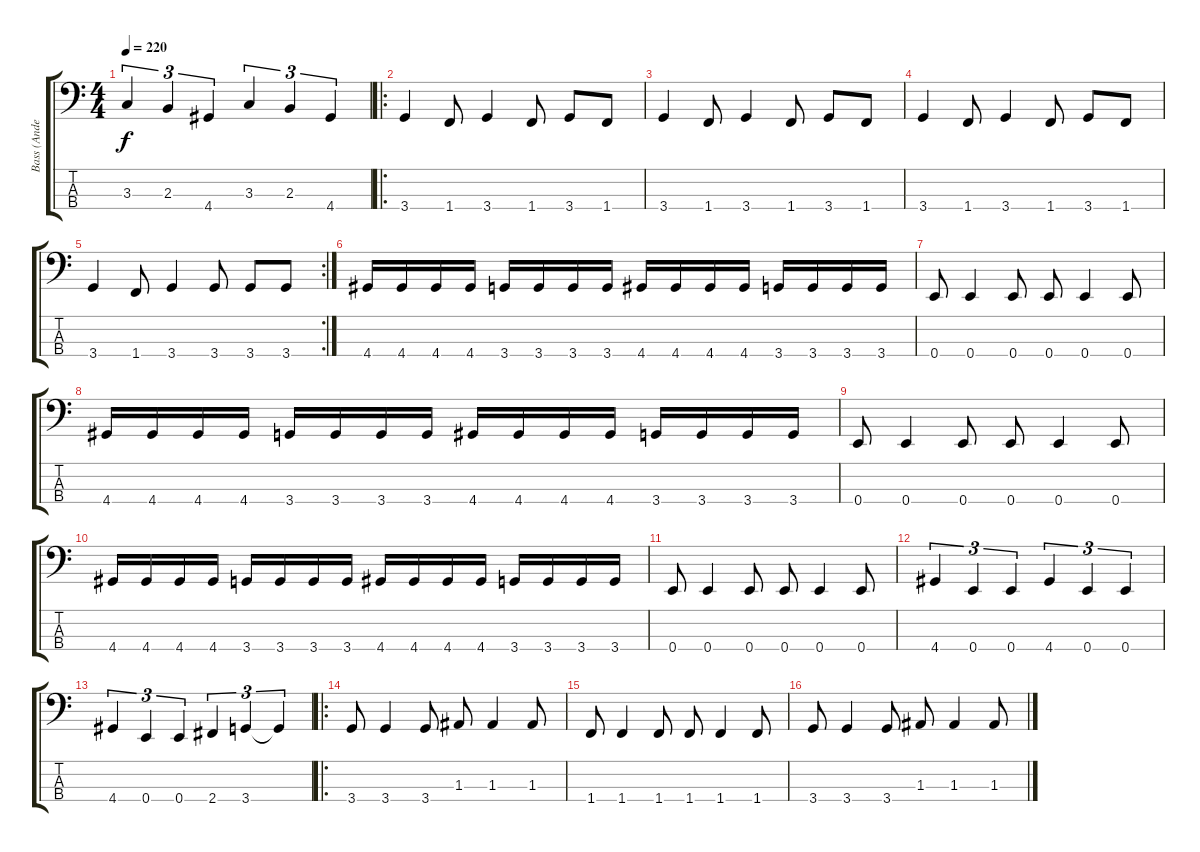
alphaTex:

\track ("Bass (Ande)" "Bass (Ande") {instrument electricbasspick}
\staff {score tabs}
\tuning (G2 D2 A1 E1) {hide}
\ts (4 4)
\tempo 220
\clef f4
\ks c
3.3.4{tu (3 2) dy f} 2.3.4{tu (3 2)} 4.4.4{tu (3 2)} 3.3.4{tu (3 2)} 2.3.4{tu (3 2)} 4.4.4{tu (3 2)} |
\ro
3.4.4 1.4.8 3.4.4 1.4.8 3.4.8 1.4.8 |
3.4.4 1.4.8 3.4.4 1.4.8 3.4.8 1.4.8 |
3.4.4 1.4.8 3.4.4 1.4.8 3.4.8 1.4.8 |
\rc 2
3.4.4 1.4.8 3.4.4 3.4.8 3.4.8 3.4.8 |
4.4.16 4.4.16 4.4.16 4.4.16 3.4.16 3.4.16 3.4.16 3.4.16 4.4.16 4.4.16 4.4.16 4.4.16 3.4.16 3.4.16 3.4.16 3.4.16 |
0.4.8 0.4.4 0.4.8 0.4.8 0.4.4 0.4.8 |
4.4.16 4.4.16 4.4.16 4.4.16 3.4.16 3.4.16 3.4.16 3.4.16 4.4.16 4.4.16 4.4.16 4.4.16 3.4.16 3.4.16 3.4.16 3.4.16 |
0.4.8 0.4.4 0.4.8 0.4.8 0.4.4 0.4.8 |
4.4.16 4.4.16 4.4.16 4.4.16 3.4.16 3.4.16 3.4.16 3.4.16 4.4.16 4.4.16 4.4.16 4.4.16 3.4.16 3.4.16 3.4.16 3.4.16 |
0.4.8 0.4.4 0.4.8 0.4.8 0.4.4 0.4.8 |
4.4.4{tu (3 2)} 0.4.4{tu (3 2)} 0.4.4{tu (3 2)} 4.4.4{tu (3 2)} 0.4.4{tu (3 2)} 0.4.4{tu (3 2)} |
4.4.4{tu (3 2)} 0.4.4{tu (3 2)} 0.4.4{tu (3 2)} 2.4.4{tu (3 2)} 3.4.4{tu (3 2)} 3.4{t}.4{tu (3 2)} |
\ro
3.4.8 3.4.4 3.4.8 1.3.8 1.3.4 1.3.8 |
1.4.8 1.4.4 1.4.8 1.4.8 1.4.4 1.4.8 |
3.4.8 3.4.4 3.4.8 1.3.8 1.3.4 1.3.8
